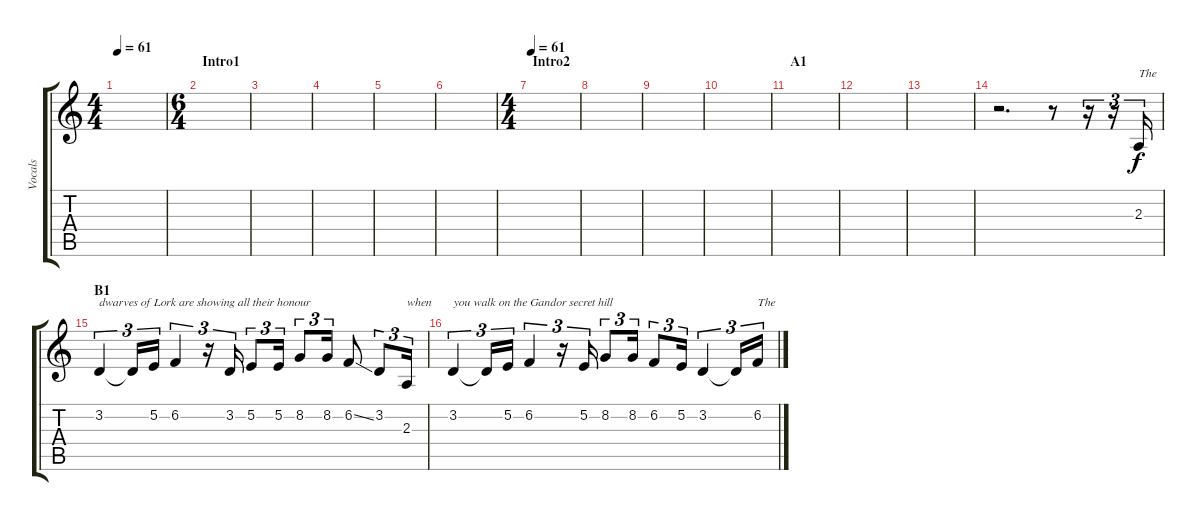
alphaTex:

\track ("Vocals" "Vocals") {instrument frenchhorn}
\staff {score tabs}
\tuning (E4 B3 G3 D3 A2 E2) {hide}
\ts (4 4)
\tempo 61
\tempo 70
\tempo 61
\clef g2
\ks c
|
\ts (6 4)
\section ("" "Intro1")
|
|
|
|
|
\ts (4 4)
\section ("" "Intro2")
\tempo 61
|
|
|
|
\section ("" "A1")
|
|
|
r.2{d} r.8 r.16{tu (3 2)} r.16{tu (3 2)} 2.3.16{tu (3 2) txt "The"} |
\section ("" "B1")
3.2.4{tu (3 2) txt "dwarves of Lork are showing all their honour"} 3.2{t}.16{tu (3 2)} 5.2.16{tu (3 2)} 6.2.4{tu (3 2)} r.16{tu (3 2)} 3.2.16{tu (3 2)} 5.2.8{tu (3 2)} 5.2.16{tu (3 2)} 8.2.8{tu (3 2)} 8.2.16{tu (3 2)} 6.2{ss}.8 3.2.8{tu (3 2)} 2.3.16{tu (3 2) txt "when"} |
3.2.4{tu (3 2) txt "you walk on the Gandor secret hill"} 3.2{t}.16{tu (3 2)} 5.2.16{tu (3 2)} 6.2.4{tu (3 2)} r.16{tu (3 2)} 5.2.16{tu (3 2)} 8.2.8{tu (3 2)} 8.2.16{tu (3 2)} 6.2.8{tu (3 2)} 5.2.16{tu (3 2)} 3.2.4{tu (3 2)} 3.2{t}.16{tu (3 2)} 6.2.16{tu (3 2) txt "The"}
